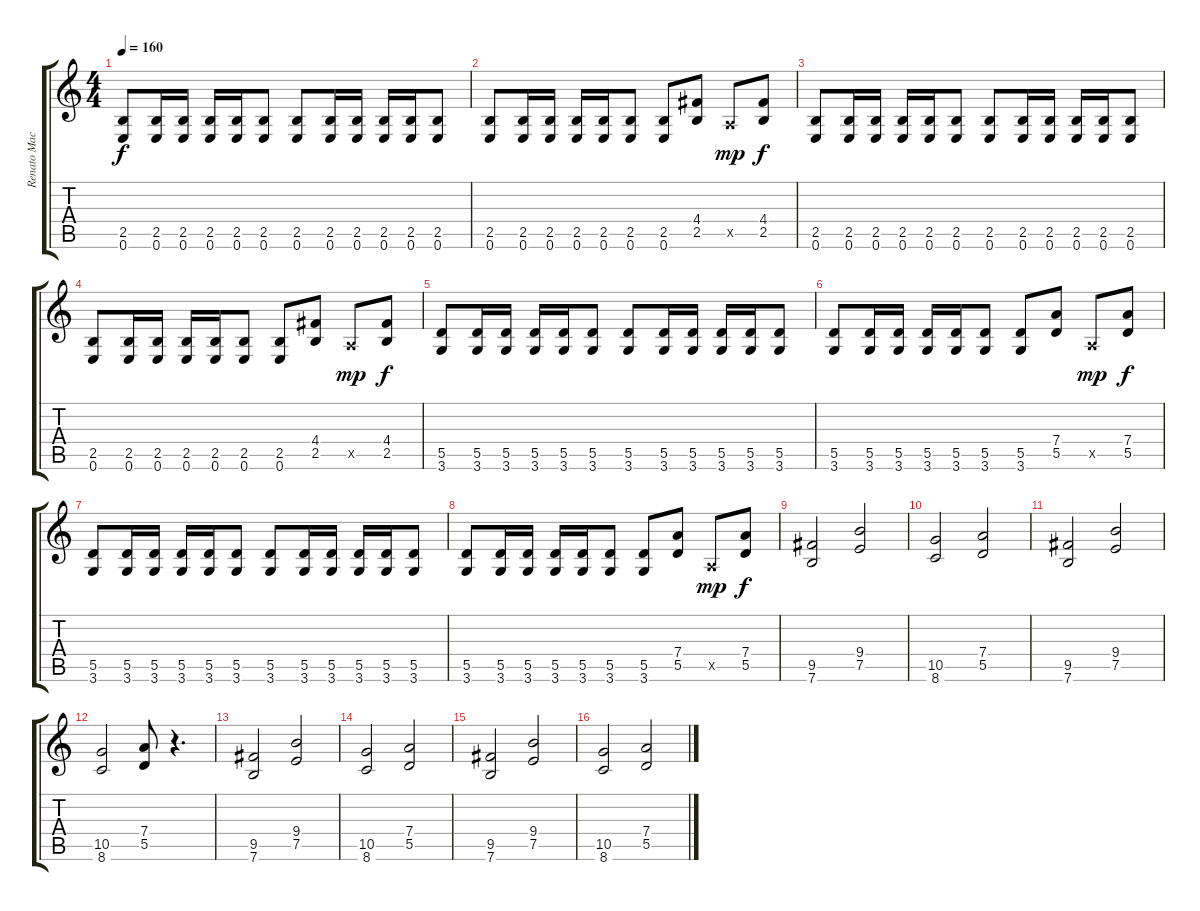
\track ("Renato Machado" "Renato Mac") {instrument overdrivenguitar}
\staff {score tabs}
\tuning (E4 B3 G3 D3 A2 E2) {hide}
\ts (4 4)
\tempo 160
\clef g2
\ks c
(2.5 0.6).8{dy f} (2.5 0.6).16 (2.5 0.6).16 (2.5 0.6).16 (2.5 0.6).16 (2.5 0.6).8 (2.5 0.6).8 (2.5 0.6).16 (2.5 0.6).16 (2.5 0.6).16 (2.5 0.6).16 (2.5 0.6).8 |
(2.5 0.6).8 (2.5 0.6).16 (2.5 0.6).16 (2.5 0.6).16 (2.5 0.6).16 (2.5 0.6).8 (2.5 0.6).8 (4.4 2.5).8 0.5{x}.8{dy mp} (4.4 2.5).8{dy f} |
(2.5 0.6).8 (2.5 0.6).16 (2.5 0.6).16 (2.5 0.6).16 (2.5 0.6).16 (2.5 0.6).8 (2.5 0.6).8 (2.5 0.6).16 (2.5 0.6).16 (2.5 0.6).16 (2.5 0.6).16 (2.5 0.6).8 |
(2.5 0.6).8 (2.5 0.6).16 (2.5 0.6).16 (2.5 0.6).16 (2.5 0.6).16 (2.5 0.6).8 (2.5 0.6).8 (4.4 2.5).8 0.5{x}.8{dy mp} (4.4 2.5).8{dy f} |
(5.5 3.6).8 (5.5 3.6).16 (5.5 3.6).16 (5.5 3.6).16 (5.5 3.6).16 (5.5 3.6).8 (5.5 3.6).8 (5.5 3.6).16 (5.5 3.6).16 (5.5 3.6).16 (5.5 3.6).16 (5.5 3.6).8 |
(5.5 3.6).8 (5.5 3.6).16 (5.5 3.6).16 (5.5 3.6).16 (5.5 3.6).16 (5.5 3.6).8 (5.5 3.6).8 (7.4 5.5).8 0.5{x}.8{dy mp} (7.4 5.5).8{dy f} |
(5.5 3.6).8 (5.5 3.6).16 (5.5 3.6).16 (5.5 3.6).16 (5.5 3.6).16 (5.5 3.6).8 (5.5 3.6).8 (5.5 3.6).16 (5.5 3.6).16 (5.5 3.6).16 (5.5 3.6).16 (5.5 3.6).8 |
(5.5 3.6).8 (5.5 3.6).16 (5.5 3.6).16 (5.5 3.6).16 (5.5 3.6).16 (5.5 3.6).8 (5.5 3.6).8 (7.4 5.5).8 0.5{x}.8{dy mp} (7.4 5.5).8{dy f} |
(9.5 7.6).2 (9.4 7.5).2 |
(10.5 8.6).2 (7.4 5.5).2 |
(9.5 7.6).2 (9.4 7.5).2 |
(10.5 8.6).2 (7.4 5.5).8 r.4{d} |
(9.5 7.6).2 (9.4 7.5).2 |
(10.5 8.6).2 (7.4 5.5).2 |
(9.5 7.6).2 (9.4 7.5).2 |
(10.5 8.6).2 (7.4 5.5).2
